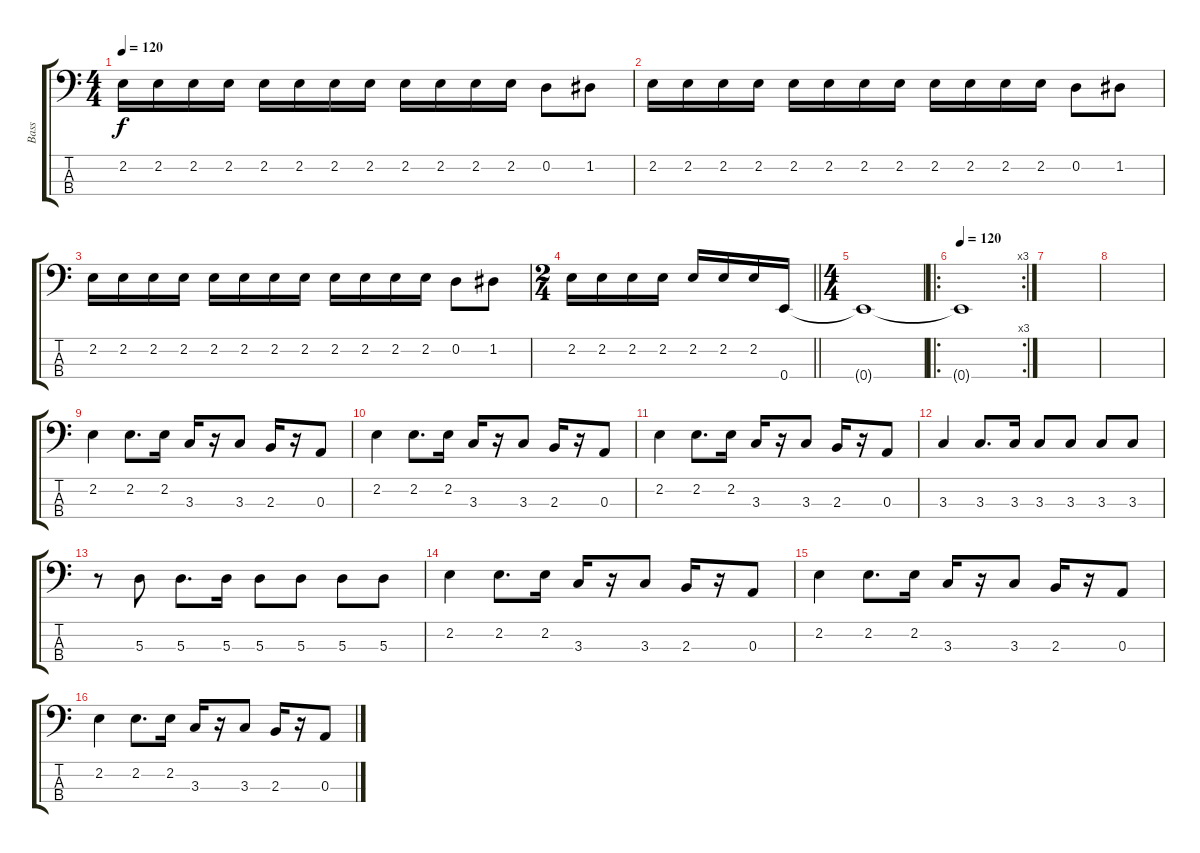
\track ("Bass" "Bass") {instrument electricbassfinger}
\staff {score tabs}
\tuning (G2 D2 A1 E1) {hide}
\ts (4 4)
\tempo 120
\clef f4
\ks c
2.2.16{dy f} 2.2.16 2.2.16 2.2.16 2.2.16 2.2.16 2.2.16 2.2.16 2.2.16 2.2.16 2.2.16 2.2.16 0.2.8 1.2.8 |
2.2.16 2.2.16 2.2.16 2.2.16 2.2.16 2.2.16 2.2.16 2.2.16 2.2.16 2.2.16 2.2.16 2.2.16 0.2.8 1.2.8 |
2.2.16 2.2.16 2.2.16 2.2.16 2.2.16 2.2.16 2.2.16 2.2.16 2.2.16 2.2.16 2.2.16 2.2.16 0.2.8 1.2.8 |
\ts (2 4)
\barLineRight lightlight
2.2.16 2.2.16 2.2.16 2.2.16 2.2.16 2.2.16 2.2.16 0.4.16 |
\ts (4 4)
0.4{t}.1 |
\ro
\rc 3
\tempo 120
0.4{t}.1 |
|
|
2.2.4 2.2.8{d} 2.2.16 3.3.16 r.16 3.3.8 2.3.16 r.16 0.3.8 |
2.2.4 2.2.8{d} 2.2.16 3.3.16 r.16 3.3.8 2.3.16 r.16 0.3.8 |
2.2.4 2.2.8{d} 2.2.16 3.3.16 r.16 3.3.8 2.3.16 r.16 0.3.8 |
3.3.4 3.3.8{d} 3.3.16 3.3.8 3.3.8 3.3.8 3.3.8 |
r.8 5.3.8 5.3.8{d} 5.3.16 5.3.8 5.3.8 5.3.8 5.3.8 |
2.2.4 2.2.8{d} 2.2.16 3.3.16 r.16 3.3.8 2.3.16 r.16 0.3.8 |
2.2.4 2.2.8{d} 2.2.16 3.3.16 r.16 3.3.8 2.3.16 r.16 0.3.8 |
2.2.4 2.2.8{d} 2.2.16 3.3.16 r.16 3.3.8 2.3.16 r.16 0.3.8
